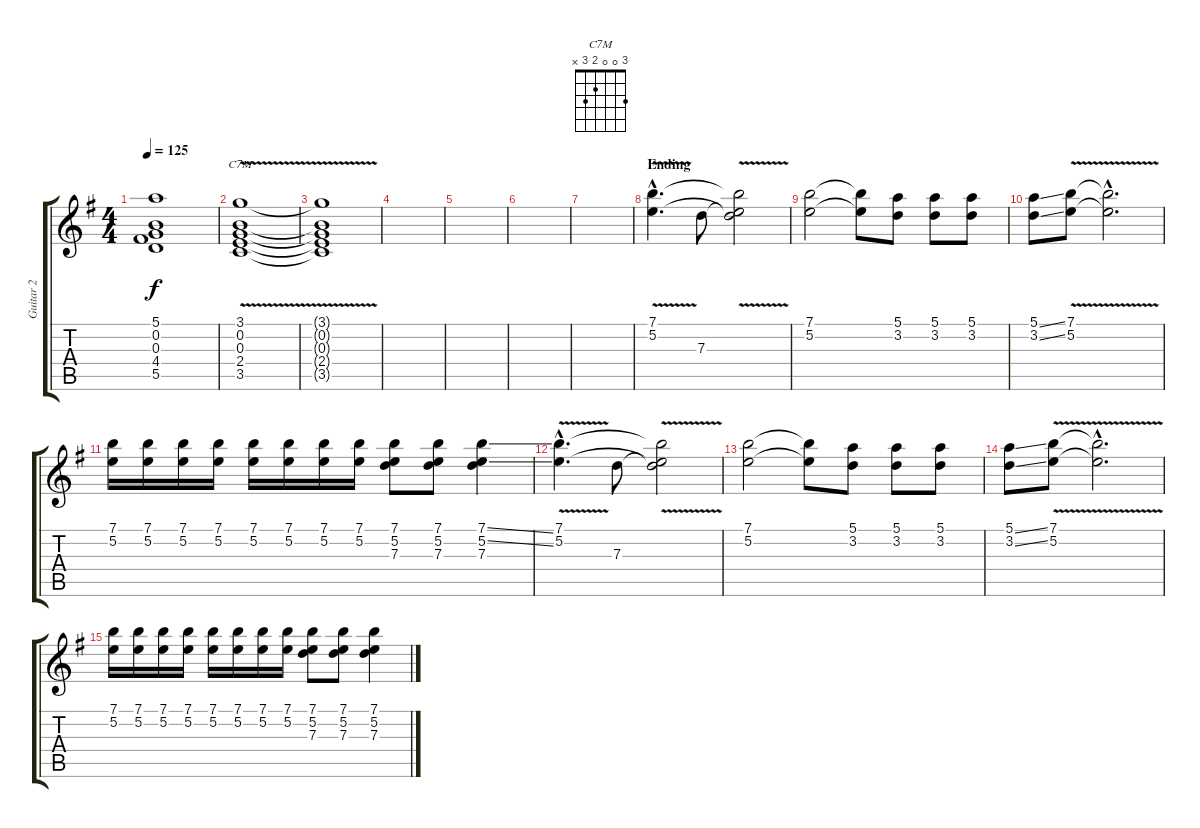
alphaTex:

\track ("Guitar 2" "Guitar 2") {instrument overdrivenguitar}
\staff {score tabs}
\tuning (E4 B3 G3 D3 A2 D2) {hide}
\chord ("C7M" 3 0 0 2 3 x)
\ts (4 4)
\tempo 125
\clef g2
\ks eminor
(5.1{t} 0.2{t} 0.3{t} 4.4{t} 5.5{t}).1{dy f} |
(3.1{v} 0.2{v} 0.3{v} 2.4{v} 3.5{v}).1{ch "C7M"} |
(3.1{t} 0.2{t} 0.3{t} 2.4{t} 3.5{t}).1 |
|
|
|
|
\section ("" "Ending")
(7.1{v hac} 5.2{v hac}).4{d} 7.3.8 (7.1{t} 5.2{t} 7.3{t}).2 |
(7.1 5.2).2 (7.1{t} 5.2{t}).8 (5.1 3.2).8 (5.1 3.2).8 (5.1 3.2).8 |
(5.1{ss} 3.2{ss}).8 (7.1{v} 5.2{v}).8 (7.1{hac t} 5.2{hac t}).2{d} |
(7.1 5.2).16 (7.1 5.2).16 (7.1 5.2).16 (7.1 5.2).16 (7.1 5.2).16 (7.1 5.2).16 (7.1 5.2).16 (7.1 5.2).16 (7.1 5.2 7.3).8 (7.1 5.2 7.3).8 (7.1{ss} 5.2{ss} 7.3).4 |
(7.1{v hac} 5.2{v hac}).4{d} 7.3.8 (7.1{t} 5.2{t} 7.3{t}).2 |
(7.1 5.2).2 (7.1{t} 5.2{t}).8 (5.1 3.2).8 (5.1 3.2).8 (5.1 3.2).8 |
(5.1{ss} 3.2{ss}).8 (7.1{v} 5.2{v}).8 (7.1{hac t} 5.2{hac t}).2{d} |
(7.1 5.2).16 (7.1 5.2).16 (7.1 5.2).16 (7.1 5.2).16 (7.1 5.2).16 (7.1 5.2).16 (7.1 5.2).16 (7.1 5.2).16 (7.1 5.2 7.3).8 (7.1 5.2 7.3).8 (7.1 5.2 7.3).4
